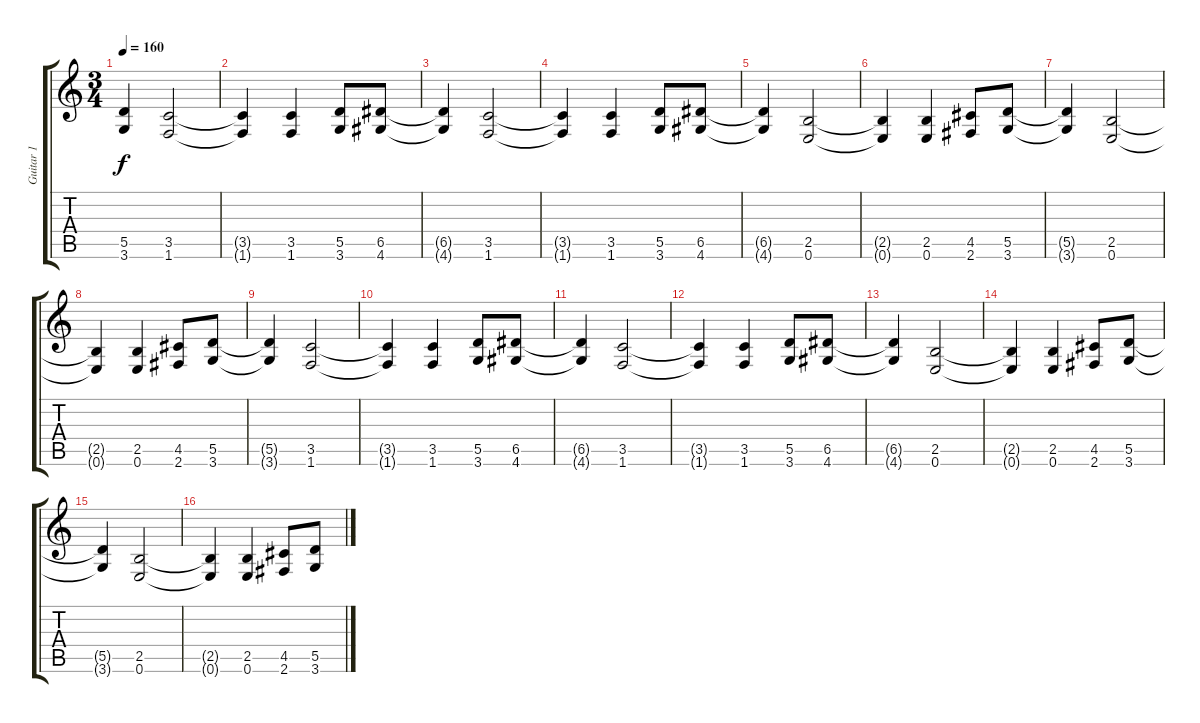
\track ("Guitar 1" "Guitar 1") {instrument distortionguitar}
\staff {score tabs}
\tuning (E4 B3 G3 D3 A2 E2) {hide}
\ts (3 4)
\tempo 160
\clef g2
\ks c
(5.5{t} 3.6{t}).4{dy f} (3.5 1.6).2 |
(3.5{t} 1.6{t}).4 (3.5 1.6).4 (5.5 3.6).8 (6.5 4.6).8 |
(6.5{t} 4.6{t}).4 (3.5 1.6).2 |
(3.5{t} 1.6{t}).4 (3.5 1.6).4 (5.5 3.6).8 (6.5 4.6).8 |
(6.5{t} 4.6{t}).4 (2.5 0.6).2 |
(2.5{t} 0.6{t}).4 (2.5 0.6).4 (4.5 2.6).8 (5.5 3.6).8 |
(5.5{t} 3.6{t}).4 (2.5 0.6).2 |
(2.5{t} 0.6{t}).4 (2.5 0.6).4 (4.5 2.6).8 (5.5 3.6).8 |
(5.5{t} 3.6{t}).4 (3.5 1.6).2 |
(3.5{t} 1.6{t}).4 (3.5 1.6).4 (5.5 3.6).8 (6.5 4.6).8 |
(6.5{t} 4.6{t}).4 (3.5 1.6).2 |
(3.5{t} 1.6{t}).4 (3.5 1.6).4 (5.5 3.6).8 (6.5 4.6).8 |
(6.5{t} 4.6{t}).4 (2.5 0.6).2 |
(2.5{t} 0.6{t}).4 (2.5 0.6).4 (4.5 2.6).8 (5.5 3.6).8 |
(5.5{t} 3.6{t}).4 (2.5 0.6).2 |
(2.5{t} 0.6{t}).4 (2.5 0.6).4 (4.5 2.6).8 (5.5 3.6).8
